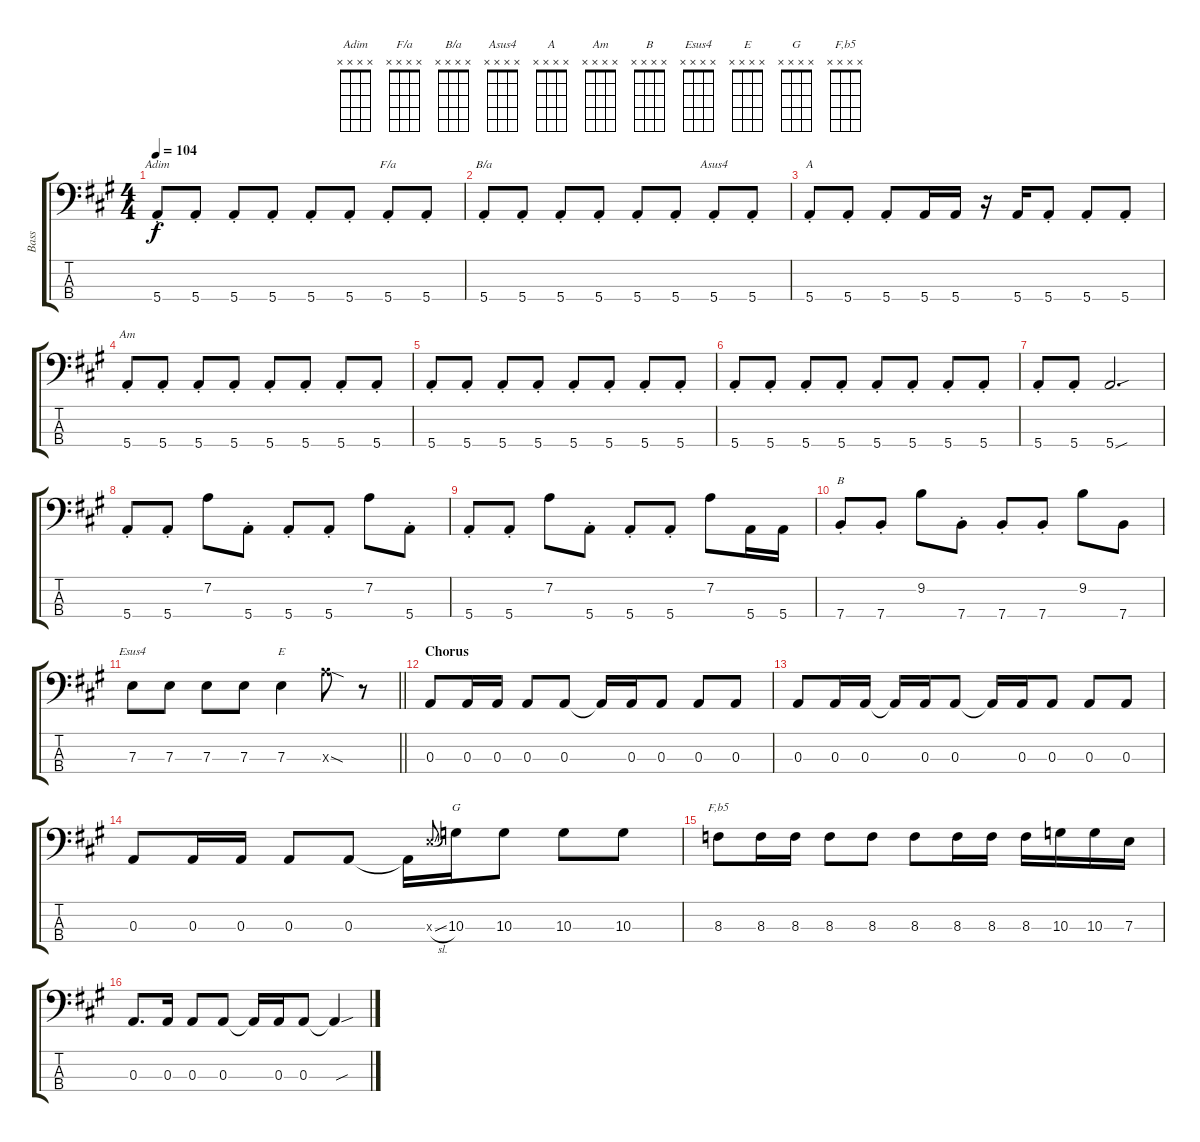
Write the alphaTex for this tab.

\track ("Bass" "Bass") {instrument electricbassfinger}
\staff {score tabs}
\tuning (G2 D2 A1 E1) {hide}
\chord ("Adim" x x x x)
\chord ("F/a" x x x x)
\chord ("B/a" x x x x)
\chord ("Asus4" x x x x)
\chord ("A" x x x x)
\chord ("Am" x x x x)
\chord ("B" x x x x)
\chord ("Esus4" x x x x)
\chord ("E" x x x x)
\chord ("G" x x x x)
\chord ("F,b5" x x x x)
\ts (4 4)
\tempo 104
\clef f4
\ks a
5.4{st}.8{ch "Adim" dy f} 5.4{st}.8 5.4{st}.8 5.4{st}.8 5.4{st}.8 5.4{st}.8 5.4{st}.8{ch "F/a"} 5.4{st}.8 |
5.4{st}.8{ch "B/a"} 5.4{st}.8 5.4{st}.8 5.4{st}.8 5.4{st}.8 5.4{st}.8 5.4{st}.8{ch "Asus4"} 5.4{st}.8 |
5.4{st}.8{ch "A"} 5.4{st}.8 5.4{st}.8 5.4.16 5.4.16 r.16 5.4.16 5.4{st}.8 5.4{st}.8 5.4{st}.8 |
5.4{st}.8{ch "Am"} 5.4{st}.8 5.4{st}.8 5.4{st}.8 5.4{st}.8 5.4{st}.8 5.4{st}.8 5.4{st}.8 |
5.4{st}.8 5.4{st}.8 5.4{st}.8 5.4{st}.8 5.4{st}.8 5.4{st}.8 5.4{st}.8 5.4{st}.8 |
5.4{st}.8 5.4{st}.8 5.4{st}.8 5.4{st}.8 5.4{st}.8 5.4{st}.8 5.4{st}.8 5.4{st}.8 |
5.4{st}.8 5.4{st}.8 5.4{sou}.2{d} |
5.4{st}.8 5.4{st}.8 7.2.8 5.4{st}.8 5.4{st}.8 5.4{st}.8 7.2.8 5.4{st}.8 |
5.4{st}.8 5.4{st}.8 7.2.8 5.4{st}.8 5.4{st}.8 5.4{st}.8 7.2.8 5.4.16 5.4.16 |
7.4{st}.8{ch "B"} 7.4{st}.8 9.2.8 7.4{st}.8 7.4{st}.8 7.4{st}.8 9.2.8 7.4.8 |
\barLineRight lightlight
7.3.8{ch "Esus4"} 7.3.8 7.3.8 7.3.8 7.3.4{ch "E"} 12.3{sod x}.8 r.8 |
\section ("" "Chorus")
0.3.8 0.3.16 0.3.16 0.3.8 0.3.8 0.3{t}.16 0.3.16 0.3.8 0.3.8 0.3.8 |
0.3.8 0.3.16 0.3.16 0.3{t}.16 0.3.16 0.3.8 0.3{t}.16 0.3.16 0.3.8 0.3.8 0.3.8 |
0.3.8 0.3.16 0.3.16 0.3.8 0.3.8 0.3{t}.16 7.3{sl x}.8{gr onbeat} 10.3.16{ch "G"} 10.3.8 10.3.8 10.3.8 |
8.3.8{ch "F,b5"} 8.3.16 8.3.16 8.3.8 8.3.8 8.3.8 8.3.16 8.3.16 8.3.16 10.3.16 10.3.16 7.3.16 |
0.3.8{d} 0.3.16 0.3.8 0.3.8 0.3{t}.16 0.3.16 0.3.8 0.3{sou t}.4
